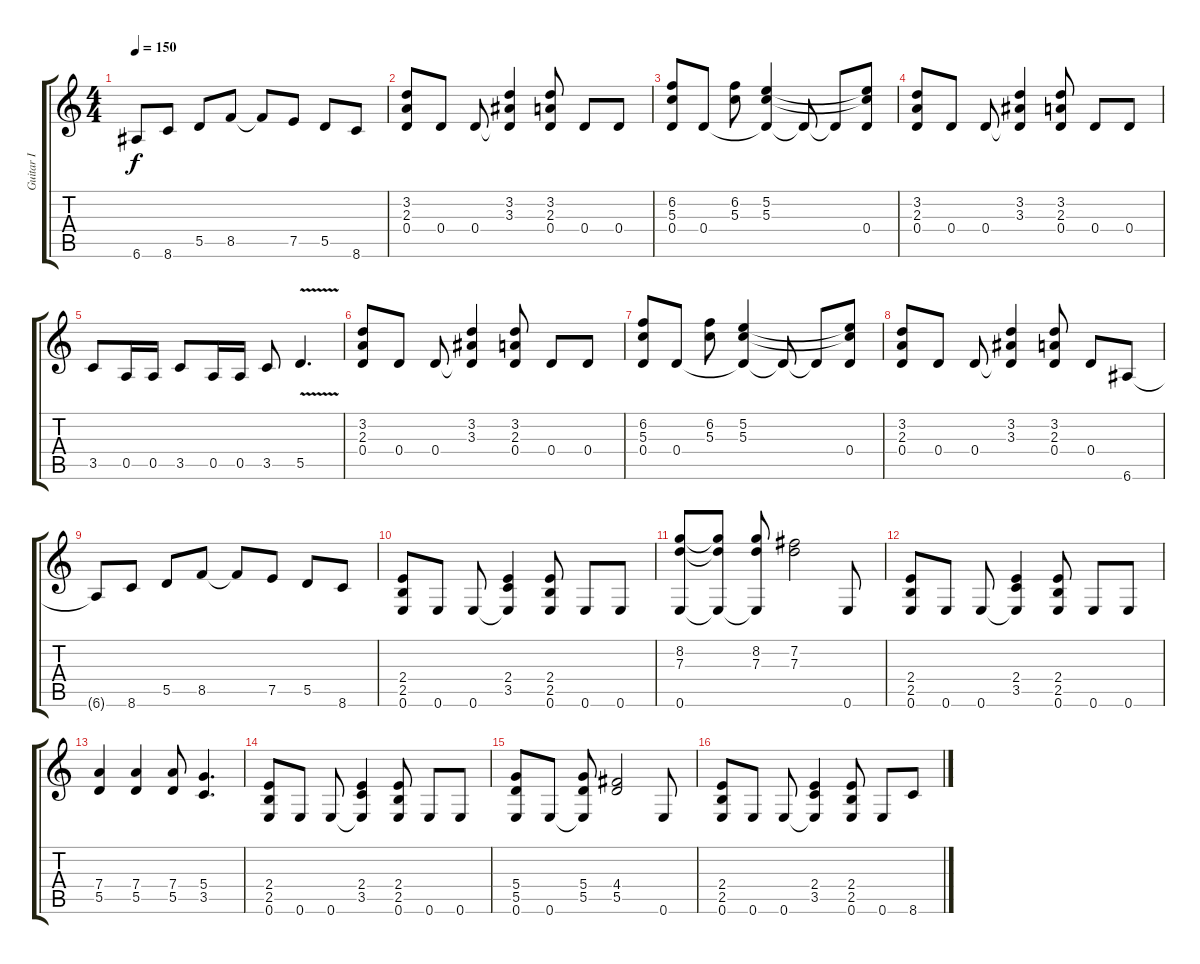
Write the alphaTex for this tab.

\track ("Guitar I" "Guitar I") {instrument distortionguitar}
\staff {score tabs}
\tuning (E4 B3 G3 D3 A2 E2) {hide}
\ts (4 4)
\tempo 150
\clef g2
\ks c
6.6{t}.8{dy f} 8.6.8 5.5.8 8.5.8 8.5{t}.8 7.5.8 5.5.8 8.6.8 |
(3.2 2.3 0.4).8 0.4.8 0.4.8 (3.2 3.3 0.4{t}).4 (3.2 2.3 0.4).8 0.4.8 0.4.8 |
(6.2 5.3 0.4).8 0.4.8 (6.2 5.3).8 (5.2 5.3 0.4{t}).4 0.4{t}.8 0.4{t}.8 (5.2{t} 5.3{t} 0.4).8 |
(3.2 2.3 0.4).8 0.4.8 0.4.8 (3.2 3.3 0.4{t}).4 (3.2 2.3 0.4).8 0.4.8 0.4.8 |
3.5.8 0.5.16 0.5.16 3.5.8 0.5.16 0.5.16 3.5.8 5.5{v}.4{d} |
(3.2 2.3 0.4).8 0.4.8 0.4.8 (3.2 3.3 0.4{t}).4 (3.2 2.3 0.4).8 0.4.8 0.4.8 |
(6.2 5.3 0.4).8 0.4.8 (6.2 5.3).8 (5.2 5.3 0.4{t}).4 0.4{t}.8 0.4{t}.8 (5.2{t} 5.3{t} 0.4).8 |
(3.2 2.3 0.4).8 0.4.8 0.4.8 (3.2 3.3 0.4{t}).4 (3.2 2.3 0.4).8 0.4.8 6.6.8 |
6.6{t}.8 8.6.8 5.5.8 8.5.8 8.5{t}.8 7.5.8 5.5.8 8.6.8 |
(2.4 2.5 0.6).8 0.6.8 0.6.8 (2.4 3.5 0.6{t}).4 (2.4 2.5 0.6).8 0.6.8 0.6.8 |
(8.2 7.3 0.6).8 (8.2{t} 7.3{t} 0.6{t}).8 (8.2 7.3 0.6{t}).8 (7.2 7.3).2 0.6.8 |
(2.4 2.5 0.6).8 0.6.8 0.6.8 (2.4 3.5 0.6{t}).4 (2.4 2.5 0.6).8 0.6.8 0.6.8 |
(7.4 5.5).4 (7.4 5.5).4 (7.4 5.5).8 (5.4 3.5).4{d} |
(2.4 2.5 0.6).8 0.6.8 0.6.8 (2.4 3.5 0.6{t}).4 (2.4 2.5 0.6).8 0.6.8 0.6.8 |
(5.4 5.5 0.6).8 0.6.8 (5.4 5.5 0.6{t}).8 (4.4 5.5).2 0.6.8 |
(2.4 2.5 0.6).8 0.6.8 0.6.8 (2.4 3.5 0.6{t}).4 (2.4 2.5 0.6).8 0.6.8 8.6.8
